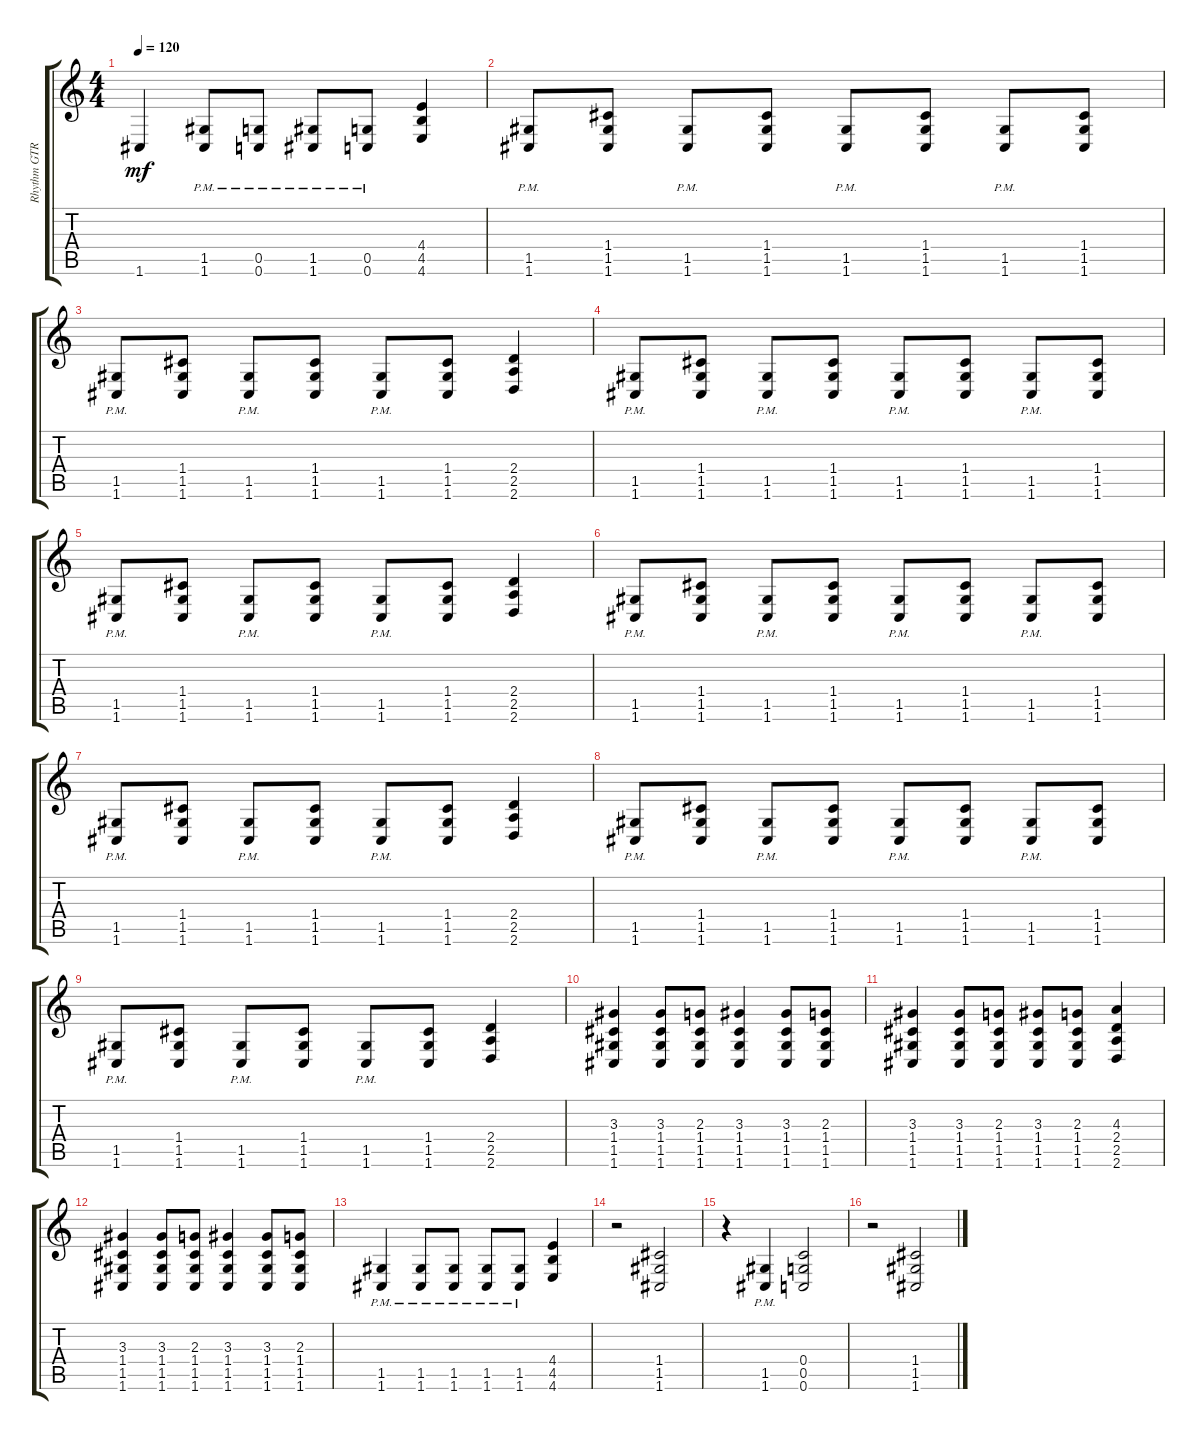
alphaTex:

\track ("Rhythm GTR 1" "Rhythm GTR") {instrument distortionguitar}
\staff {score tabs}
\tuning (D4 A3 F3 C3 G2 C2) {hide}
\ts (4 4)
\tempo 120
\clef g2
\ks aminor
1.6.4{dy mf} (1.5{pm} 1.6{pm}).8 (0.5{pm} 0.6{pm}).8 (1.5{pm} 1.6{pm}).8 (0.5{pm} 0.6{pm}).8 (4.4 4.5 4.6).4 |
(1.5{pm} 1.6{pm}).8 (1.4 1.5 1.6).8 (1.5{pm} 1.6{pm}).8 (1.4 1.5 1.6).8 (1.5{pm} 1.6{pm}).8 (1.4 1.5 1.6).8 (1.5{pm} 1.6{pm}).8 (1.4 1.5 1.6).8 |
(1.5{pm} 1.6{pm}).8 (1.4 1.5 1.6).8 (1.5{pm} 1.6{pm}).8 (1.4 1.5 1.6).8 (1.5{pm} 1.6{pm}).8 (1.4 1.5 1.6).8 (2.4 2.5 2.6).4 |
(1.5{pm} 1.6{pm}).8 (1.4 1.5 1.6).8 (1.5{pm} 1.6{pm}).8 (1.4 1.5 1.6).8 (1.5{pm} 1.6{pm}).8 (1.4 1.5 1.6).8 (1.5{pm} 1.6{pm}).8 (1.4 1.5 1.6).8 |
(1.5{pm} 1.6{pm}).8 (1.4 1.5 1.6).8 (1.5{pm} 1.6{pm}).8 (1.4 1.5 1.6).8 (1.5{pm} 1.6{pm}).8 (1.4 1.5 1.6).8 (2.4 2.5 2.6).4 |
(1.5{pm} 1.6{pm}).8 (1.4 1.5 1.6).8 (1.5{pm} 1.6{pm}).8 (1.4 1.5 1.6).8 (1.5{pm} 1.6{pm}).8 (1.4 1.5 1.6).8 (1.5{pm} 1.6{pm}).8 (1.4 1.5 1.6).8 |
(1.5{pm} 1.6{pm}).8 (1.4 1.5 1.6).8 (1.5{pm} 1.6{pm}).8 (1.4 1.5 1.6).8 (1.5{pm} 1.6{pm}).8 (1.4 1.5 1.6).8 (2.4 2.5 2.6).4 |
(1.5{pm} 1.6{pm}).8 (1.4 1.5 1.6).8 (1.5{pm} 1.6{pm}).8 (1.4 1.5 1.6).8 (1.5{pm} 1.6{pm}).8 (1.4 1.5 1.6).8 (1.5{pm} 1.6{pm}).8 (1.4 1.5 1.6).8 |
(1.5{pm} 1.6{pm}).8 (1.4 1.5 1.6).8 (1.5{pm} 1.6{pm}).8 (1.4 1.5 1.6).8 (1.5{pm} 1.6{pm}).8 (1.4 1.5 1.6).8 (2.4 2.5 2.6).4 |
(3.3 1.4 1.5 1.6).4 (3.3 1.4 1.5 1.6).8 (2.3 1.4 1.5 1.6).8 (3.3 1.4 1.5 1.6).4 (3.3 1.4 1.5 1.6).8 (2.3 1.4 1.5 1.6).8 |
(3.3 1.4 1.5 1.6).4 (3.3 1.4 1.5 1.6).8 (2.3 1.4 1.5 1.6).8 (3.3 1.4 1.5 1.6).8 (2.3 1.4 1.5 1.6).8 (4.3 2.4 2.5 2.6).4 |
(3.3 1.4 1.5 1.6).4 (3.3 1.4 1.5 1.6).8 (2.3 1.4 1.5 1.6).8 (3.3 1.4 1.5 1.6).4 (3.3 1.4 1.5 1.6).8 (2.3 1.4 1.5 1.6).8 |
(1.5{pm} 1.6{pm}).4 (1.5{pm} 1.6{pm}).8 (1.5{pm} 1.6{pm}).8 (1.5{pm} 1.6{pm}).8 (1.5{pm} 1.6{pm}).8 (4.4 4.5 4.6).4 |
r.2 (1.4 1.5 1.6).2 |
r.4 (1.5{pm} 1.6{pm}).4 (0.4 0.5 0.6).2 |
r.2 (1.4 1.5 1.6).2
